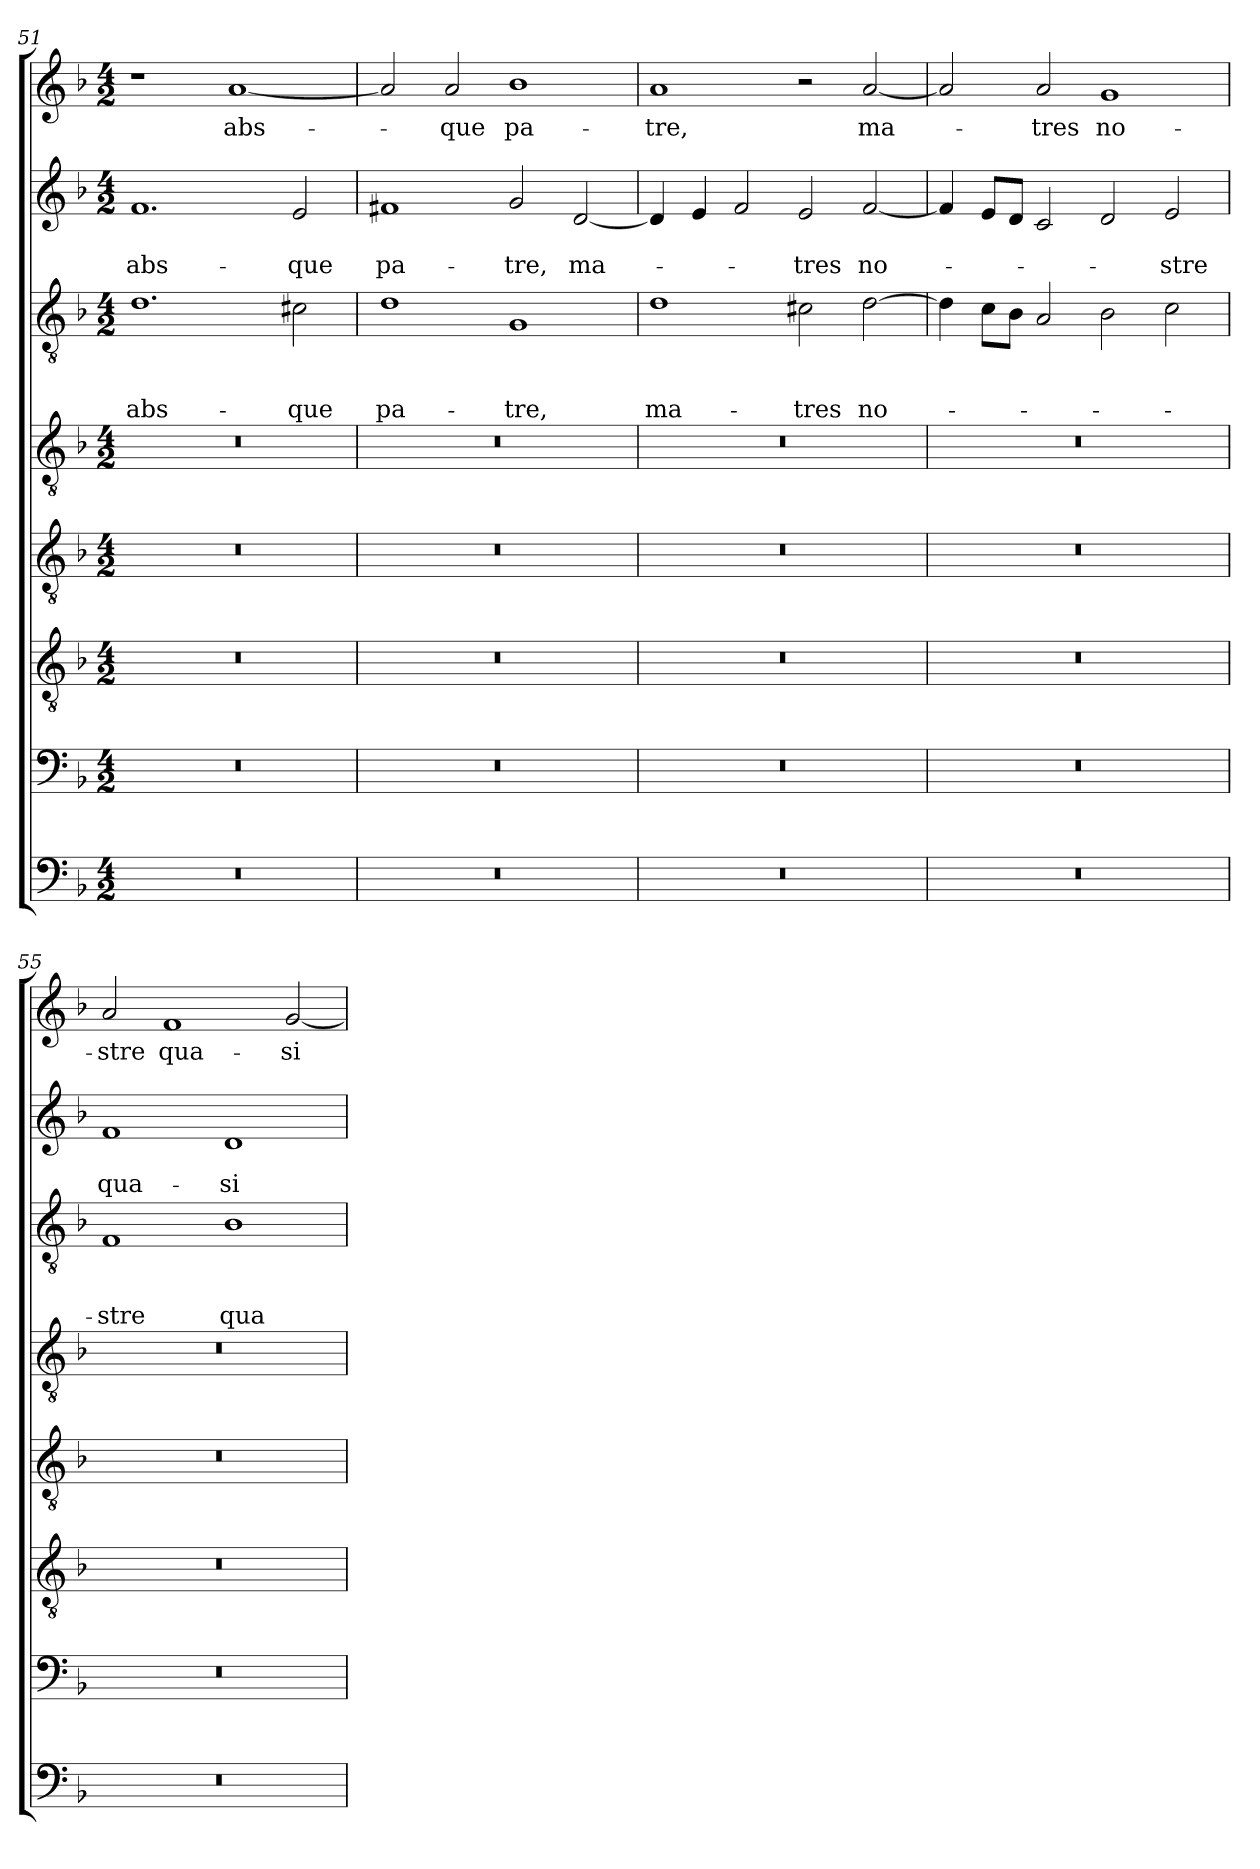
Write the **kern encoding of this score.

**kern	**kern	**kern	**kern	**kern	**kern	**text	**text	**text	**kern	**text	**text	**kern	**text
*part8	*part7	*part6	*part5	*part4	*part3	*part3	*part3	*part3	*part2	*part2	*part2	*part1	*part1
*staff8	*staff7	*staff6	*staff5	*staff4	*staff3	*staff3	*staff3	*staff3	*staff2	*staff2	*staff2	*staff1	*staff1
!!LO:LB:g=z
*clefF4	*clefF4	*clefGv2	*clefGv2	*clefGv2	*clefGv2	*	*	*	*clefG2	*	*	*clefG2	*
*k[b-]	*k[b-]	*k[b-]	*k[b-]	*k[b-]	*k[b-]	*	*	*	*k[b-]	*	*	*k[b-]	*
*d:	*d:	*d:	*d:	*d:	*d:	*	*	*	*d:	*	*	*d:	*
*M4/2	*M4/2	*M4/2	*M4/2	*M4/2	*M4/2	*	*	*	*M4/2	*	*	*M4/2	*
=51	=51	=51	=51	=51	=51	=51	=51	=51	=51	=51	=51	=51	=51
0r	0r	0r	0r	0r	1.d	.	.	abs-	1.f	.	abs-	1r	.
.	.	.	.	.	.	.	.	.	.	.	.	[1a	abs-
.	.	.	.	.	2c#X\	.	.	-que	2e/	.	-que	.	.
=52	=52	=52	=52	=52	=52	=52	=52	=52	=52	=52	=52	=52	=52
0r	0r	0r	0r	0r	1d	.	.	pa-	1f#X	.	pa-	2a/]	.
.	.	.	.	.	.	.	.	.	.	.	.	2a/	-que
.	.	.	.	.	1G	.	.	-tre,	2g/	.	-tre,	1b-	pa-
.	.	.	.	.	.	.	.	.	[2d/	.	ma-	.	.
=53	=53	=53	=53	=53	=53	=53	=53	=53	=53	=53	=53	=53	=53
0r	0r	0r	0r	0r	1d	.	.	ma-	4d/]	.	.	1a	-tre,
.	.	.	.	.	.	.	.	.	4e/	.	.	.	.
.	.	.	.	.	.	.	.	.	2f/	.	.	.	.
.	.	.	.	.	2c#X\	.	.	-tres	2e/	.	-tres	2r	.
.	.	.	.	.	[2d\	.	.	no-	[2f/	.	no-	[2a/	ma-
=54	=54	=54	=54	=54	=54	=54	=54	=54	=54	=54	=54	=54	=54
0r	0r	0r	0r	0r	4d\]	.	.	.	4f/]	.	.	2a/]	.
.	.	.	.	.	8c\L	.	.	.	8e/L	.	.	.	.
.	.	.	.	.	8B-\J	.	.	.	8d/J	.	.	.	.
.	.	.	.	.	2A/	.	.	.	2c/	.	.	2a/	-tres
.	.	.	.	.	2B-\	.	.	.	2d/	.	.	1g	no-
.	.	.	.	.	2c\	.	.	.	2e/	.	-stre	.	.
=55	=55	=55	=55	=55	=55	=55	=55	=55	=55	=55	=55	=55	=55
0r	0r	0r	0r	0r	1F	.	.	-stre	1f	.	qua-	2a/	-stre
.	.	.	.	.	.	.	.	.	.	.	.	1f	qua-
.	.	.	.	.	1B-	.	.	qua-	1d	.	-si	.	.
.	.	.	.	.	.	.	.	.	.	.	.	[2g/	-si
=	=	=	=	=	=	=	=	=	=	=	=	=	=
*-	*-	*-	*-	*-	*-	*-	*-	*-	*-	*-	*-	*-	*-
